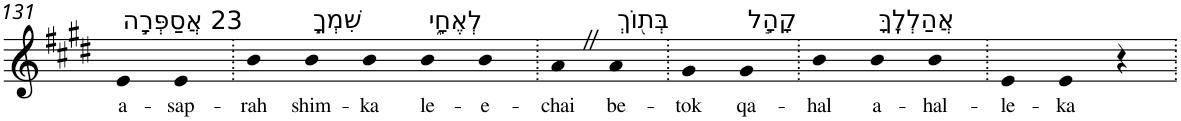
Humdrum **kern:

**kern	**text
*part1	*part1
*staff1	*staff1
*I"Piano	*
*I'Pno	*
!!LO:PB:g=z
*clefG2	*
*k[f#c#g#d#]	*
*E:	*
=131	=131
!LO:TX:a:t=23 אֲסַפְּרָ֣ה	!
!	!LO:LY:b
4e	a-
!	!LO:LY:b
4e	-sap-
=132.	=132.
!	!LO:LY:b
4b	-rah
!LO:TX:a:t=שִׁמְךָ֣	!
!	!LO:LY:b
4b	shim-
!	!LO:LY:b
4b	-ka
!LO:TX:a:t=לְאֶחָ֑י	!
!	!LO:LY:b
4b	le-
!	!LO:LY:b
4b	-e-
=133.	=133.
!	!LO:LY:b
4aZ	-chai
!LO:TX:a:t=בְּת֖וֹךְ	!
!	!LO:LY:b
4a	be-
=134.	=134.
!	!LO:LY:b
4g#	-tok
!LO:TX:a:t=קָהָ֣ל	!
!	!LO:LY:b
4g#	qa-
=135.	=135.
!	!LO:LY:b
4b	-hal
!LO:TX:a:t=אֲהַלְלֶֽךָּ	!
!	!LO:LY:b
4b	a-
!	!LO:LY:b
4b	-hal-
=136.	=136.
!	!LO:LY:b
4e	-le-
!	!LO:LY:b
4e	-ka
4r	.
=.	=.
*-	*-
